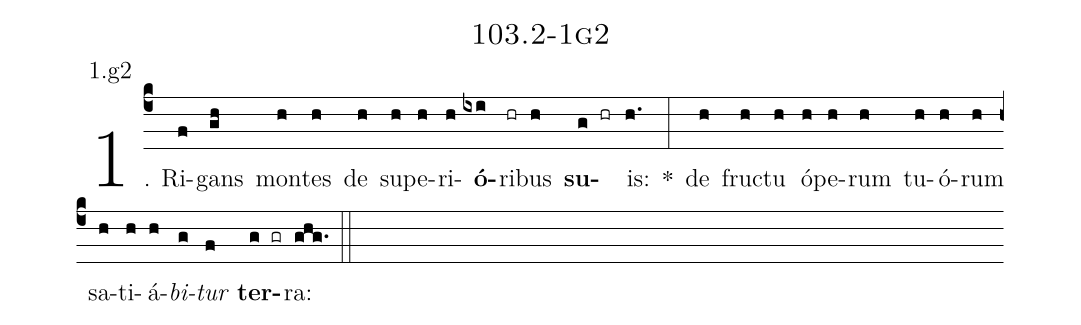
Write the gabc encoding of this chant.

name: 103.2-1g2;
annotation: 1.g2;
%%
(c4)1. Ri(f)gans(gh) mon(h)tes(h) de(h) su(h)pe(h)ri(h)<b>ó</b>(ixi)ri(hr)bus(h) <b>su</b>(g hr)is:(h.) *(:) de(h) fruc(h)tu(h) ó(h)pe(h)rum(h) tu(h)ó(h)rum(h) sa(h)ti(h)á(h)<i>bi</i>(g)<i>tur</i>(f) <b>ter</b>(g gr)ra:(ghg.) (::)


%E(h) u(h) o(g) u(f) a(g) e.(ghg.) (::)
